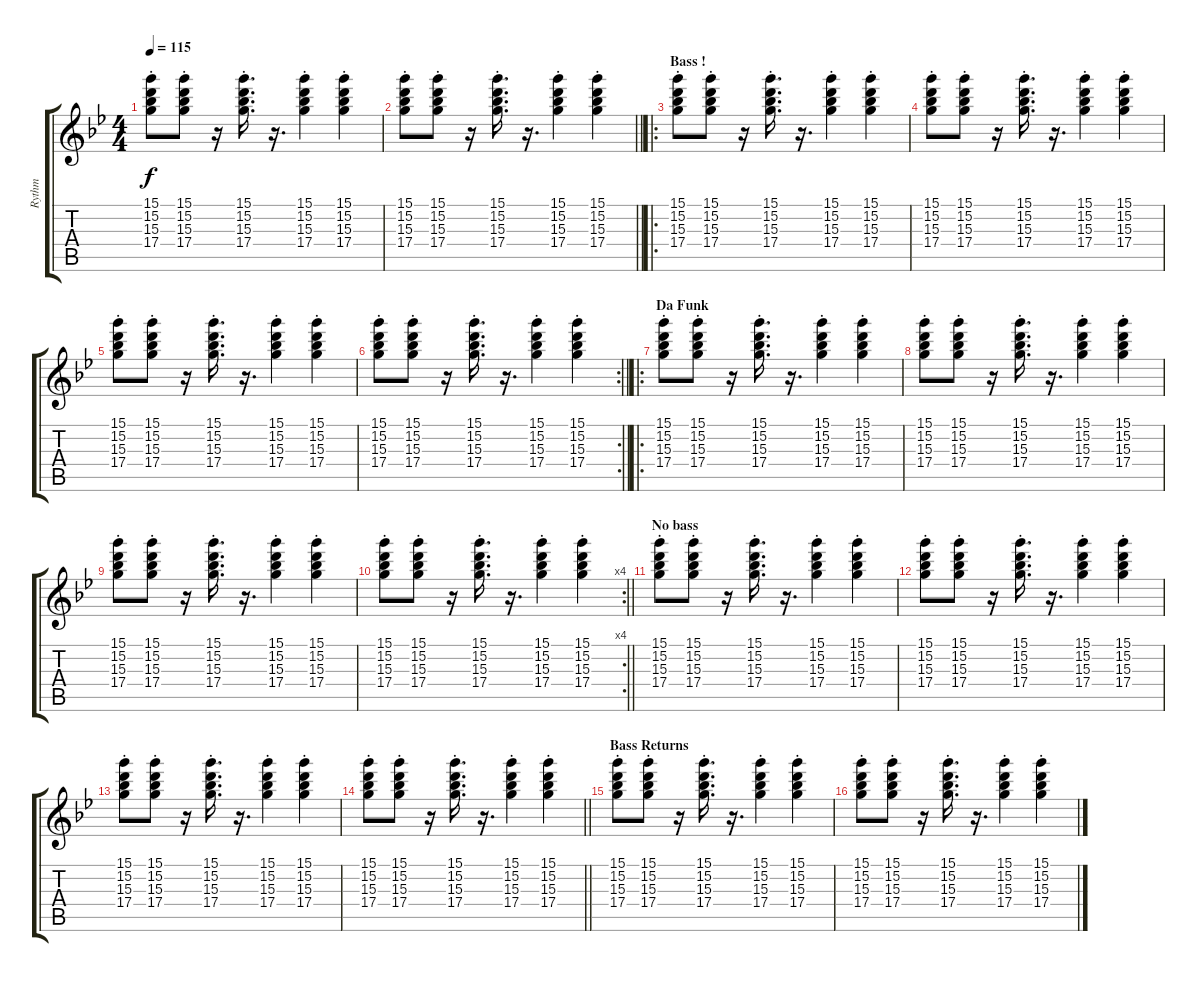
\track ("Rythm" "Rythm") {instrument overdrivenguitar}
\staff {score tabs}
\tuning (E4 B3 G3 D3 A2 E2) {hide}
\ts (4 4)
\tempo 115
\clef g2
\ks gminor
(15.1{st} 15.2{st} 15.3{st} 17.4{st}).8{dy f} (15.1{st} 15.2{st} 15.3{st} 17.4{st}).8 r.16 (15.1{st} 15.2{st} 15.3{st} 17.4{st}).16{d} r.16{d} (15.1{st} 15.2{st} 15.3{st} 17.4{st}).4 (15.1{st} 15.2{st} 15.3{st} 17.4{st}).4 |
\barLineRight lightlight
(15.1{st} 15.2{st} 15.3{st} 17.4{st}).8 (15.1{st} 15.2{st} 15.3{st} 17.4{st}).8 r.16 (15.1{st} 15.2{st} 15.3{st} 17.4{st}).16{d} r.16{d} (15.1{st} 15.2{st} 15.3{st} 17.4{st}).4 (15.1{st} 15.2{st} 15.3{st} 17.4{st}).4 |
\ro
\section ("" "Bass !")
(15.1{st} 15.2{st} 15.3{st} 17.4{st}).8 (15.1{st} 15.2{st} 15.3{st} 17.4{st}).8 r.16 (15.1{st} 15.2{st} 15.3{st} 17.4{st}).16{d} r.16{d} (15.1{st} 15.2{st} 15.3{st} 17.4{st}).4 (15.1{st} 15.2{st} 15.3{st} 17.4{st}).4 |
(15.1{st} 15.2{st} 15.3{st} 17.4{st}).8 (15.1{st} 15.2{st} 15.3{st} 17.4{st}).8 r.16 (15.1{st} 15.2{st} 15.3{st} 17.4{st}).16{d} r.16{d} (15.1{st} 15.2{st} 15.3{st} 17.4{st}).4 (15.1{st} 15.2{st} 15.3{st} 17.4{st}).4 |
(15.1{st} 15.2{st} 15.3{st} 17.4{st}).8 (15.1{st} 15.2{st} 15.3{st} 17.4{st}).8 r.16 (15.1{st} 15.2{st} 15.3{st} 17.4{st}).16{d} r.16{d} (15.1{st} 15.2{st} 15.3{st} 17.4{st}).4 (15.1{st} 15.2{st} 15.3{st} 17.4{st}).4 |
\rc 2
\barLineRight lightlight
(15.1{st} 15.2{st} 15.3{st} 17.4{st}).8 (15.1{st} 15.2{st} 15.3{st} 17.4{st}).8 r.16 (15.1{st} 15.2{st} 15.3{st} 17.4{st}).16{d} r.16{d} (15.1{st} 15.2{st} 15.3{st} 17.4{st}).4 (15.1{st} 15.2{st} 15.3{st} 17.4{st}).4 |
\ro
\section ("" "Da Funk")
(15.1{st} 15.2{st} 15.3{st} 17.4{st}).8 (15.1{st} 15.2{st} 15.3{st} 17.4{st}).8 r.16 (15.1{st} 15.2{st} 15.3{st} 17.4{st}).16{d} r.16{d} (15.1{st} 15.2{st} 15.3{st} 17.4{st}).4 (15.1{st} 15.2{st} 15.3{st} 17.4{st}).4 |
(15.1{st} 15.2{st} 15.3{st} 17.4{st}).8 (15.1{st} 15.2{st} 15.3{st} 17.4{st}).8 r.16 (15.1{st} 15.2{st} 15.3{st} 17.4{st}).16{d} r.16{d} (15.1{st} 15.2{st} 15.3{st} 17.4{st}).4 (15.1{st} 15.2{st} 15.3{st} 17.4{st}).4 |
(15.1{st} 15.2{st} 15.3{st} 17.4{st}).8 (15.1{st} 15.2{st} 15.3{st} 17.4{st}).8 r.16 (15.1{st} 15.2{st} 15.3{st} 17.4{st}).16{d} r.16{d} (15.1{st} 15.2{st} 15.3{st} 17.4{st}).4 (15.1{st} 15.2{st} 15.3{st} 17.4{st}).4 |
\rc 4
\barLineRight lightlight
(15.1{st} 15.2{st} 15.3{st} 17.4{st}).8 (15.1{st} 15.2{st} 15.3{st} 17.4{st}).8 r.16 (15.1{st} 15.2{st} 15.3{st} 17.4{st}).16{d} r.16{d} (15.1{st} 15.2{st} 15.3{st} 17.4{st}).4 (15.1{st} 15.2{st} 15.3{st} 17.4{st}).4 |
\section ("" "No bass")
(15.1{st} 15.2{st} 15.3{st} 17.4{st}).8 (15.1{st} 15.2{st} 15.3{st} 17.4{st}).8 r.16 (15.1{st} 15.2{st} 15.3{st} 17.4{st}).16{d} r.16{d} (15.1{st} 15.2{st} 15.3{st} 17.4{st}).4 (15.1{st} 15.2{st} 15.3{st} 17.4{st}).4 |
(15.1{st} 15.2{st} 15.3{st} 17.4{st}).8 (15.1{st} 15.2{st} 15.3{st} 17.4{st}).8 r.16 (15.1{st} 15.2{st} 15.3{st} 17.4{st}).16{d} r.16{d} (15.1{st} 15.2{st} 15.3{st} 17.4{st}).4 (15.1{st} 15.2{st} 15.3{st} 17.4{st}).4 |
(15.1{st} 15.2{st} 15.3{st} 17.4{st}).8 (15.1{st} 15.2{st} 15.3{st} 17.4{st}).8 r.16 (15.1{st} 15.2{st} 15.3{st} 17.4{st}).16{d} r.16{d} (15.1{st} 15.2{st} 15.3{st} 17.4{st}).4 (15.1{st} 15.2{st} 15.3{st} 17.4{st}).4 |
\barLineRight lightlight
(15.1{st} 15.2{st} 15.3{st} 17.4{st}).8 (15.1{st} 15.2{st} 15.3{st} 17.4{st}).8 r.16 (15.1{st} 15.2{st} 15.3{st} 17.4{st}).16{d} r.16{d} (15.1{st} 15.2{st} 15.3{st} 17.4{st}).4 (15.1{st} 15.2{st} 15.3{st} 17.4{st}).4 |
\section ("" "Bass Returns")
(15.1{st} 15.2{st} 15.3{st} 17.4{st}).8 (15.1{st} 15.2{st} 15.3{st} 17.4{st}).8 r.16 (15.1{st} 15.2{st} 15.3{st} 17.4{st}).16{d} r.16{d} (15.1{st} 15.2{st} 15.3{st} 17.4{st}).4 (15.1{st} 15.2{st} 15.3{st} 17.4{st}).4 |
(15.1{st} 15.2{st} 15.3{st} 17.4{st}).8 (15.1{st} 15.2{st} 15.3{st} 17.4{st}).8 r.16 (15.1{st} 15.2{st} 15.3{st} 17.4{st}).16{d} r.16{d} (15.1{st} 15.2{st} 15.3{st} 17.4{st}).4 (15.1{st} 15.2{st} 15.3{st} 17.4{st}).4
